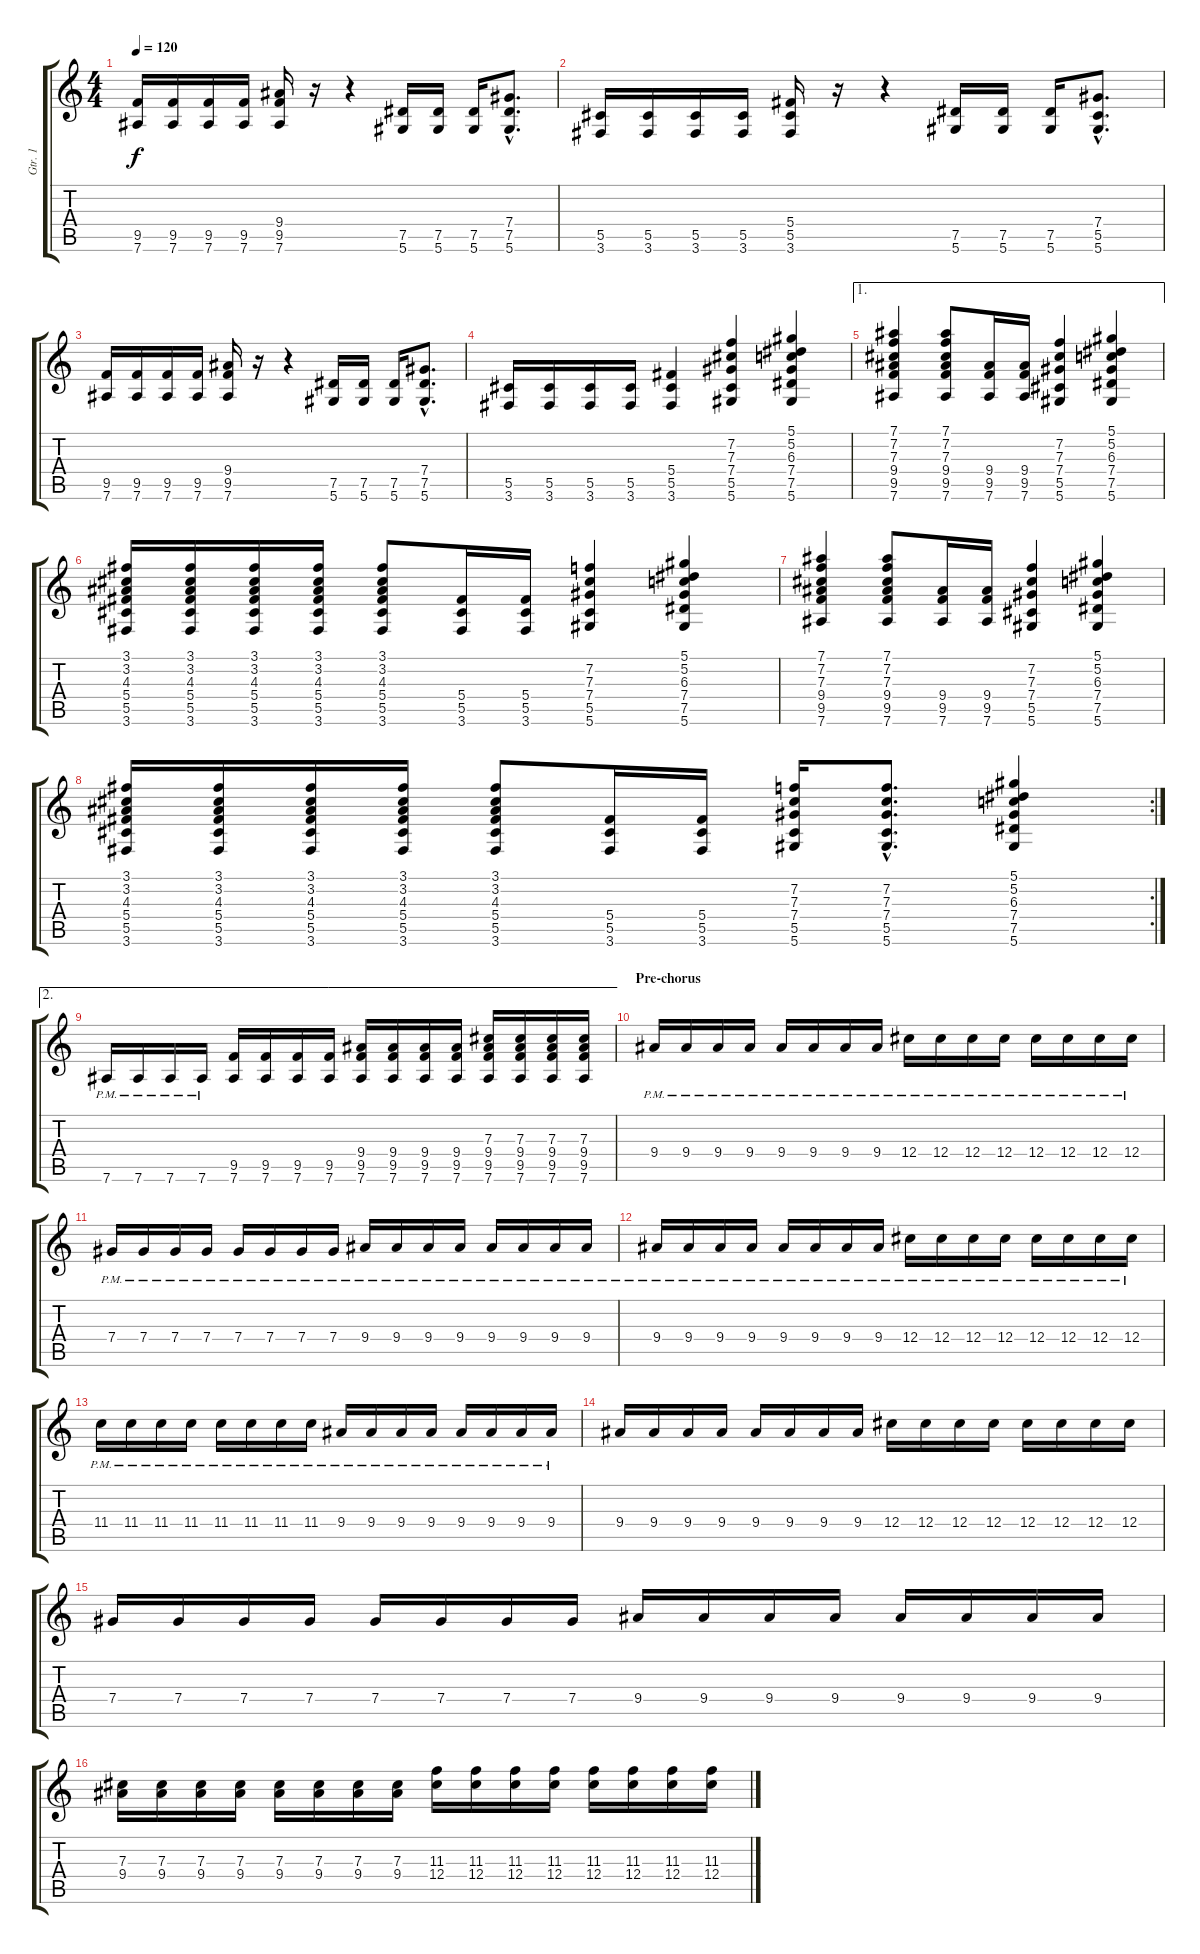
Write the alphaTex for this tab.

\track ("Gtr. 1" "Gtr. 1") {instrument distortionguitar}
\staff {score tabs}
\tuning (Eb4 Bb3 Gb3 Db3 Ab2 Eb2) {hide}
\ts (4 4)
\tempo 120
\clef g2
\ks c
(9.5 7.6).16{dy f} (9.5 7.6).16 (9.5 7.6).16 (9.5 7.6).16 (9.4 9.5 7.6).16 r.16 r.4 (7.5 5.6).16 (7.5 5.6).16 (7.5 5.6).16 (7.4{hac} 7.5{hac} 5.6{hac}).8{d} |
(5.5 3.6).16 (5.5 3.6).16 (5.5 3.6).16 (5.5 3.6).16 (5.4 5.5 3.6).16 r.16 r.4 (7.5 5.6).16 (7.5 5.6).16 (7.5 5.6).16 (7.4{hac} 5.5{hac} 5.6{hac}).8{d} |
(9.5 7.6).16 (9.5 7.6).16 (9.5 7.6).16 (9.5 7.6).16 (9.4 9.5 7.6).16 r.16 r.4 (7.5 5.6).16 (7.5 5.6).16 (7.5 5.6).16 (7.4{hac} 7.5{hac} 5.6{hac}).8{d} |
(5.5 3.6).16 (5.5 3.6).16 (5.5 3.6).16 (5.5 3.6).16 (5.4 5.5 3.6).4 (7.2 7.3 7.4 5.5 5.6).4 (5.1 5.2 6.3 7.4 7.5 5.6).4 |
\ae 1
(7.1 7.2 7.3 9.4 9.5 7.6).4 (7.1 7.2 7.3 9.4 9.5 7.6).8 (9.4 9.5 7.6).16 (9.4 9.5 7.6).16 (7.2 7.3 7.4 5.5 5.6).4 (5.1 5.2 6.3 7.4 7.5 5.6).4 |
(3.1 3.2 4.3 5.4 5.5 3.6).16 (3.1 3.2 4.3 5.4 5.5 3.6).16 (3.1 3.2 4.3 5.4 5.5 3.6).16 (3.1 3.2 4.3 5.4 5.5 3.6).16 (3.1 3.2 4.3 5.4 5.5 3.6).8 (5.4 5.5 3.6).16 (5.4 5.5 3.6).16 (7.2 7.3 7.4 5.5 5.6).4 (5.1 5.2 6.3 7.4 7.5 5.6).4 |
(7.1 7.2 7.3 9.4 9.5 7.6).4 (7.1 7.2 7.3 9.4 9.5 7.6).8 (9.4 9.5 7.6).16 (9.4 9.5 7.6).16 (7.2 7.3 7.4 5.5 5.6).4 (5.1 5.2 6.3 7.4 7.5 5.6).4 |
\rc 2
(3.1 3.2 4.3 5.4 5.5 3.6).16 (3.1 3.2 4.3 5.4 5.5 3.6).16 (3.1 3.2 4.3 5.4 5.5 3.6).16 (3.1 3.2 4.3 5.4 5.5 3.6).16 (3.1 3.2 4.3 5.4 5.5 3.6).8 (5.4 5.5 3.6).16 (5.4 5.5 3.6).16 (7.2 7.3 7.4 5.5 5.6).16 (7.2{hac} 7.3{hac} 7.4{hac} 5.5{hac} 5.6{hac}).8{d} (5.1 5.2 6.3 7.4 7.5 5.6).4 |
\ae 2
7.6{pm}.16 7.6{pm}.16 7.6{pm}.16 7.6{pm}.16 (9.5 7.6).16 (9.5 7.6).16 (9.5 7.6).16 (9.5 7.6).16 (9.4 9.5 7.6).16 (9.4 9.5 7.6).16 (9.4 9.5 7.6).16 (9.4 9.5 7.6).16 (7.3 9.4 9.5 7.6).16 (7.3 9.4 9.5 7.6).16 (7.3 9.4 9.5 7.6).16 (7.3 9.4 9.5 7.6).16 |
\section ("" "Pre-chorus")
9.4{pm}.16 9.4{pm}.16 9.4{pm}.16 9.4{pm}.16 9.4{pm}.16 9.4{pm}.16 9.4{pm}.16 9.4{pm}.16 12.4{pm}.16 12.4{pm}.16 12.4{pm}.16 12.4{pm}.16 12.4{pm}.16 12.4{pm}.16 12.4{pm}.16 12.4{pm}.16 |
7.4{pm}.16 7.4{pm}.16 7.4{pm}.16 7.4{pm}.16 7.4{pm}.16 7.4{pm}.16 7.4{pm}.16 7.4{pm}.16 9.4{pm}.16 9.4{pm}.16 9.4{pm}.16 9.4{pm}.16 9.4{pm}.16 9.4{pm}.16 9.4{pm}.16 9.4{pm}.16 |
9.4{pm}.16 9.4{pm}.16 9.4{pm}.16 9.4{pm}.16 9.4{pm}.16 9.4{pm}.16 9.4{pm}.16 9.4{pm}.16 12.4{pm}.16 12.4{pm}.16 12.4{pm}.16 12.4{pm}.16 12.4{pm}.16 12.4{pm}.16 12.4{pm}.16 12.4{pm}.16 |
11.4{pm}.16 11.4{pm}.16 11.4{pm}.16 11.4{pm}.16 11.4{pm}.16 11.4{pm}.16 11.4{pm}.16 11.4{pm}.16 9.4{pm}.16 9.4{pm}.16 9.4{pm}.16 9.4{pm}.16 9.4{pm}.16 9.4{pm}.16 9.4{pm}.16 9.4{pm}.16 |
9.4.16 9.4.16 9.4.16 9.4.16 9.4.16 9.4.16 9.4.16 9.4.16 12.4.16 12.4.16 12.4.16 12.4.16 12.4.16 12.4.16 12.4.16 12.4.16 |
7.4.16 7.4.16 7.4.16 7.4.16 7.4.16 7.4.16 7.4.16 7.4.16 9.4.16 9.4.16 9.4.16 9.4.16 9.4.16 9.4.16 9.4.16 9.4.16 |
(7.3 9.4).16 (7.3 9.4).16 (7.3 9.4).16 (7.3 9.4).16 (7.3 9.4).16 (7.3 9.4).16 (7.3 9.4).16 (7.3 9.4).16 (11.3 12.4).16 (11.3 12.4).16 (11.3 12.4).16 (11.3 12.4).16 (11.3 12.4).16 (11.3 12.4).16 (11.3 12.4).16 (11.3 12.4).16
